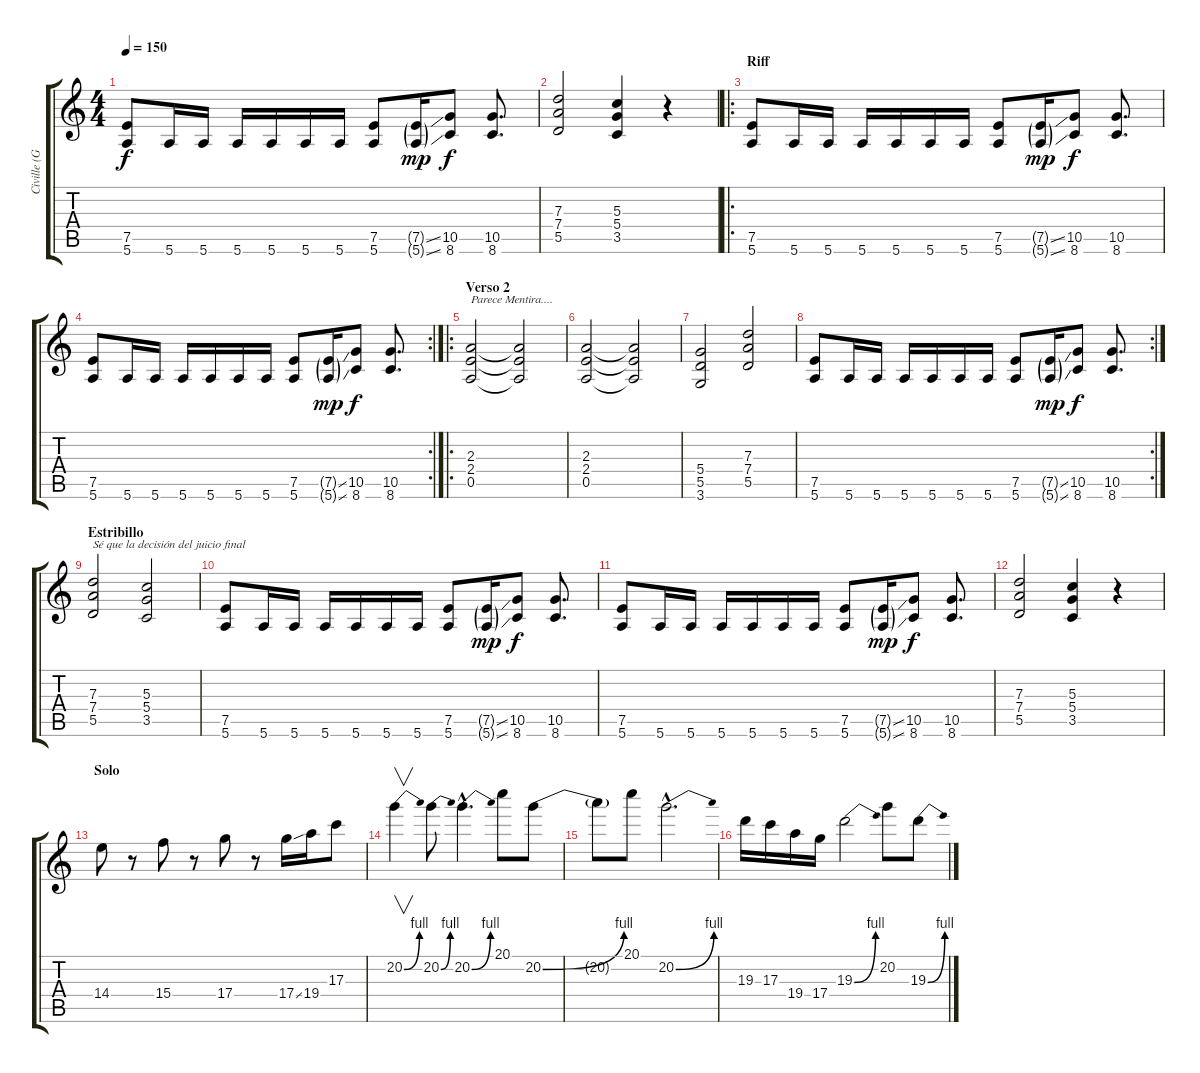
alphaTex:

\track ("Civille (Guitarra)" "Civille (G") {instrument overdrivenguitar}
\staff {score tabs}
\tuning (E4 B3 G3 D3 A2 E2) {hide}
\ts (4 4)
\tempo 150
\clef g2
\ks c
(7.5 5.6).8{dy f} 5.6.16 5.6.16 5.6.16 5.6.16 5.6.16 5.6.16 (7.5 5.6).8 (7.5{ss g} 5.6{ss g}).16{dy mp} (10.5 8.6).8{dy f} (10.5 8.6).8{d} |
(7.3 7.4 5.5).2 (5.3 5.4 3.5).4 r.4 |
\ro
\section ("" "Riff")
(7.5 5.6).8 5.6.16 5.6.16 5.6.16 5.6.16 5.6.16 5.6.16 (7.5 5.6).8 (7.5{ss g} 5.6{ss g}).16{dy mp} (10.5 8.6).8{dy f} (10.5 8.6).8{d} |
\rc 2
(7.5 5.6).8 5.6.16 5.6.16 5.6.16 5.6.16 5.6.16 5.6.16 (7.5 5.6).8 (7.5{ss g} 5.6{ss g}).16{dy mp} (10.5 8.6).8{dy f} (10.5 8.6).8{d} |
\ro
\section ("" "Verso 2")
(2.3 2.4 0.5).2{txt "Parece Mentira...."} (2.3{t} 2.4{t} 0.5{t}).2 |
(2.3 2.4 0.5).2 (2.3{t} 2.4{t} 0.5{t}).2 |
(5.4 5.5 3.6).2 (7.3 7.4 5.5).2 |
\rc 2
(7.5 5.6).8 5.6.16 5.6.16 5.6.16 5.6.16 5.6.16 5.6.16 (7.5 5.6).8 (7.5{ss g} 5.6{ss g}).16{dy mp} (10.5 8.6).8{dy f} (10.5 8.6).8{d} |
\section ("" "Estribillo")
(7.3 7.4 5.5).2{txt "Sé que la decisión del juicio final"} (5.3 5.4 3.5).2 |
(7.5 5.6).8 5.6.16 5.6.16 5.6.16 5.6.16 5.6.16 5.6.16 (7.5 5.6).8 (7.5{ss g} 5.6{ss g}).16{dy mp} (10.5 8.6).8{dy f} (10.5 8.6).8{d} |
(7.5 5.6).8 5.6.16 5.6.16 5.6.16 5.6.16 5.6.16 5.6.16 (7.5 5.6).8 (7.5{ss g} 5.6{ss g}).16{dy mp} (10.5 8.6).8{dy f} (10.5 8.6).8{d} |
(7.3 7.4 5.5).2 (5.3 5.4 3.5).4 r.4 |
\section ("" "Solo")
14.4.8 r.8 15.4.8 r.8 17.4.8 r.8 17.4{ss}.16 19.4.16 17.3.8 |
20.2{be (bend 0 0 60 4)}.4{v} 20.2{be (bend 0 0 60 4)}.8 20.2{be (bend 0 0 60 4) hac}.4{d} 20.1.8 20.2{be (bend 0 0 60 4)}.8 |
20.2{t}.8 20.1.8 20.2{be (bend 0 0 60 4) hac}.2{d} |
19.3.16 17.3.16 19.4.16 17.4.16 19.3{be (bend 0 0 60 4)}.2 20.2.8 19.3{be (bend 0 0 60 4)}.8
